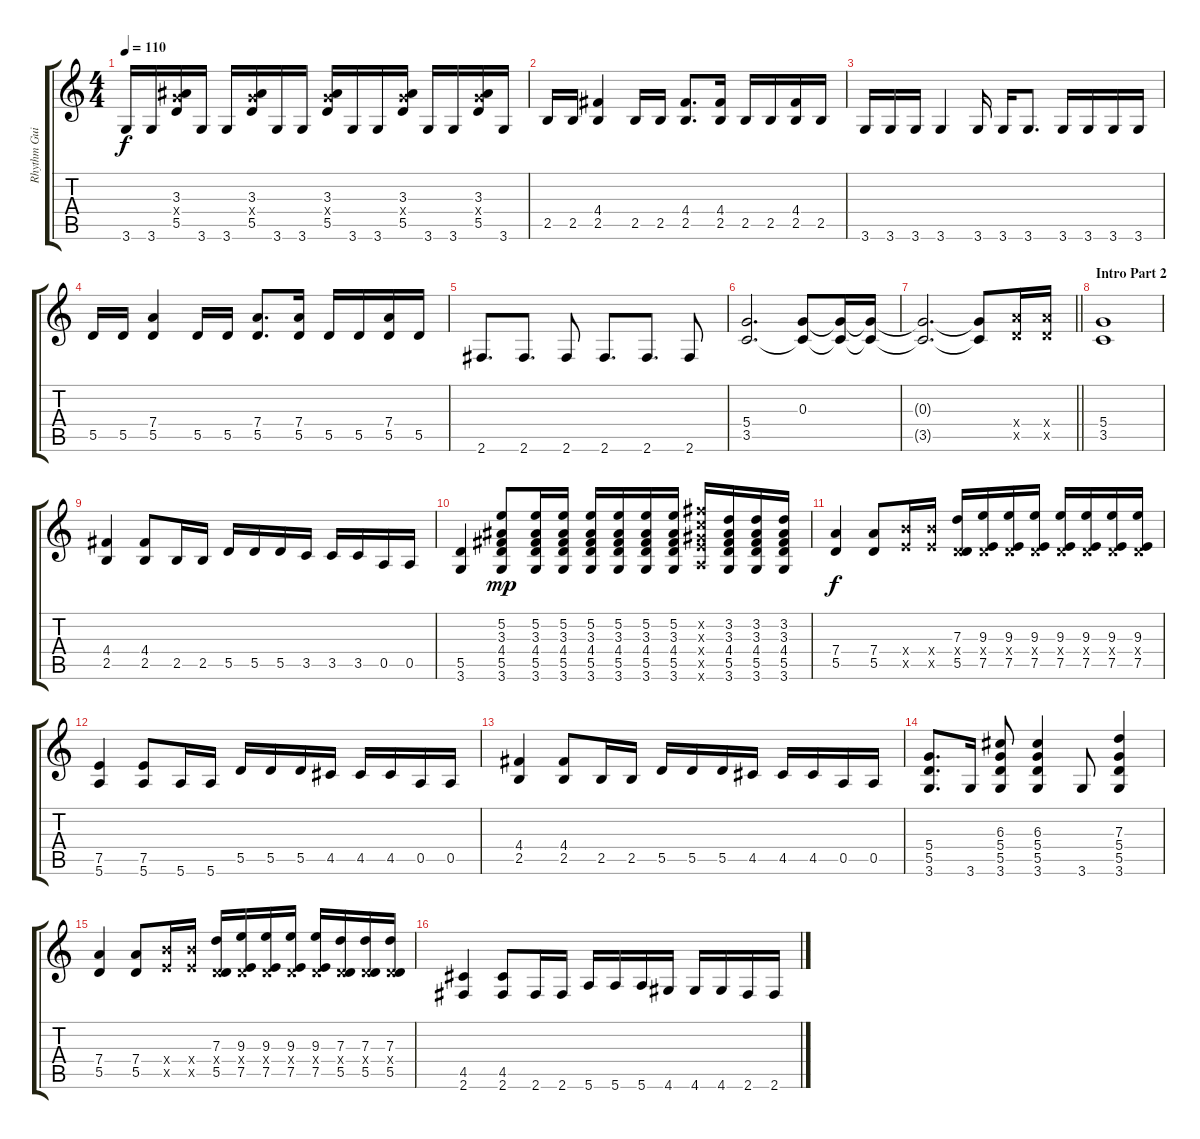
\track ("Rhythm Guitar" "Rhythm Gui") {instrument distortionguitar}
\staff {score tabs}
\tuning (E4 B3 G3 D3 A2 E2) {hide}
\ts (4 4)
\tempo 110
\clef g2
\ks c
3.6.16{dy f} 3.6.16 (3.3 5.4{x} 5.5).16 3.6.16 3.6.16 (3.3 5.4{x} 5.5).16 3.6.16 3.6.16 (3.3 5.4{x} 5.5).16 3.6.16 3.6.16 (3.3 5.4{x} 5.5).16 3.6.16 3.6.16 (3.3 5.4{x} 5.5).16 3.6.16 |
2.5.16 2.5.16 (4.4 2.5).4 2.5.16 2.5.16 (4.4 2.5).8{d} (4.4 2.5).16 2.5.16 2.5.16 (4.4 2.5).16 2.5.16 |
3.6.16 3.6.16 3.6.16 3.6.4 3.6.16 3.6.16 3.6.8{d} 3.6.16 3.6.16 3.6.16 3.6.16 |
5.5.16 5.5.16 (7.4 5.5).4 5.5.16 5.5.16 (7.4 5.5).8{d} (7.4 5.5).16 5.5.16 5.5.16 (7.4 5.5).16 5.5.16 |
2.6.8{d} 2.6.8{d} 2.6.8 2.6.8{d} 2.6.8{d} 2.6.8 |
(5.4 3.5).2{d} (0.3 3.5{t}).8 (0.3{t} 3.5{t}).16 (0.3{t} 3.5{t}).16 |
\barLineRight lightlight
(0.3{t} 3.5{t}).2{d} (0.3{t} 3.5{t}).8 (7.4{x} 5.5{x}).16 (7.4{x} 5.5{x}).16 |
\section ("" "Intro Part 2")
(5.4 3.5).1 |
(4.4 2.5).4 (4.4 2.5).8 2.5.16 2.5.16 5.5.16 5.5.16 5.5.16 3.5.16 3.5.16 3.5.16 0.5.16 0.5.16 |
(5.5 3.6).4 (5.2 3.3 4.4 5.5 3.6).8{dy mp} (5.2 3.3 4.4 5.5 3.6).16 (5.2 3.3 4.4 5.5 3.6).16 (5.2 3.3 4.4 5.5 3.6).16 (5.2 3.3 4.4 5.5 3.6).16 (5.2 3.3 4.4 5.5 3.6).16 (5.2 3.3 4.4 5.5 3.6).16 (7.2{x} 5.3{x} 6.4{x} 7.5{x} 5.6{x}).16 (3.2 3.3 4.4 5.5 3.6).16 (3.2 3.3 4.4 5.5 3.6).16 (3.2 3.3 4.4 5.5 3.6).16 |
(7.4 5.5).4{dy f} (7.4 5.5).8 (9.4{x} 7.5{x}).16 (9.4{x} 7.5{x}).16 (7.3 0.4{x} 5.5).16 (9.3 0.4{x} 7.5).16 (9.3 0.4{x} 7.5).16 (9.3 0.4{x} 7.5).16 (9.3 0.4{x} 7.5).16 (9.3 0.4{x} 7.5).16 (9.3 0.4{x} 7.5).16 (9.3 0.4{x} 7.5).16 |
(7.5 5.6).4 (7.5 5.6).8 5.6.16 5.6.16 5.5.16 5.5.16 5.5.16 4.5.16 4.5.16 4.5.16 0.5.16 0.5.16 |
(4.4 2.5).4 (4.4 2.5).8 2.5.16 2.5.16 5.5.16 5.5.16 5.5.16 4.5.16 4.5.16 4.5.16 0.5.16 0.5.16 |
(5.4 5.5 3.6).8{d} 3.6.16 (6.3 5.4 5.5 3.6).8 (6.3 5.4 5.5 3.6).4 3.6.8 (7.3 5.4 5.5 3.6).4 |
(7.4 5.5).4 (7.4 5.5).8 (9.4{x} 7.5{x}).16 (9.4{x} 7.5{x}).16 (7.3 0.4{x} 5.5).16 (9.3 0.4{x} 7.5).16 (9.3 0.4{x} 7.5).16 (9.3 0.4{x} 7.5).16 (9.3 0.4{x} 7.5).16 (7.3 0.4{x} 5.5).16 (7.3 0.4{x} 5.5).16 (7.3 0.4{x} 5.5).16 |
(4.5 2.6).4 (4.5 2.6).8 2.6.16 2.6.16 5.6.16 5.6.16 5.6.16 4.6.16 4.6.16 4.6.16 2.6.16 2.6.16
